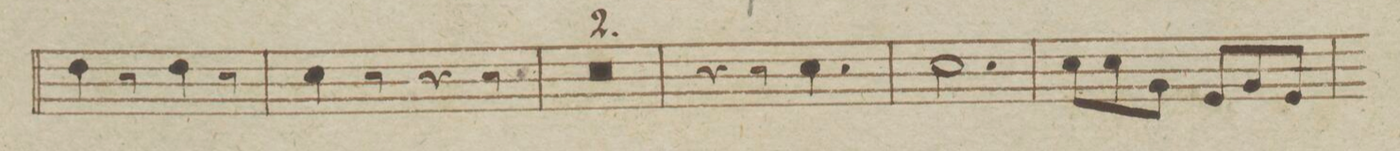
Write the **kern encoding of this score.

**kern
*I"Clarino Primo in B
*clefG2
*k[b-e-]
*met(c)
*M6/8
4cc\
8r
4cc\
8r
=67
4b-\
8r
4r
8r
=68
1.r
=69
=70
4r
8r
4.b-\
=71
2.b-\
=72
8b-\L
8b-\
8f\J
8d/L
8f/
8d/J
=73
*-
